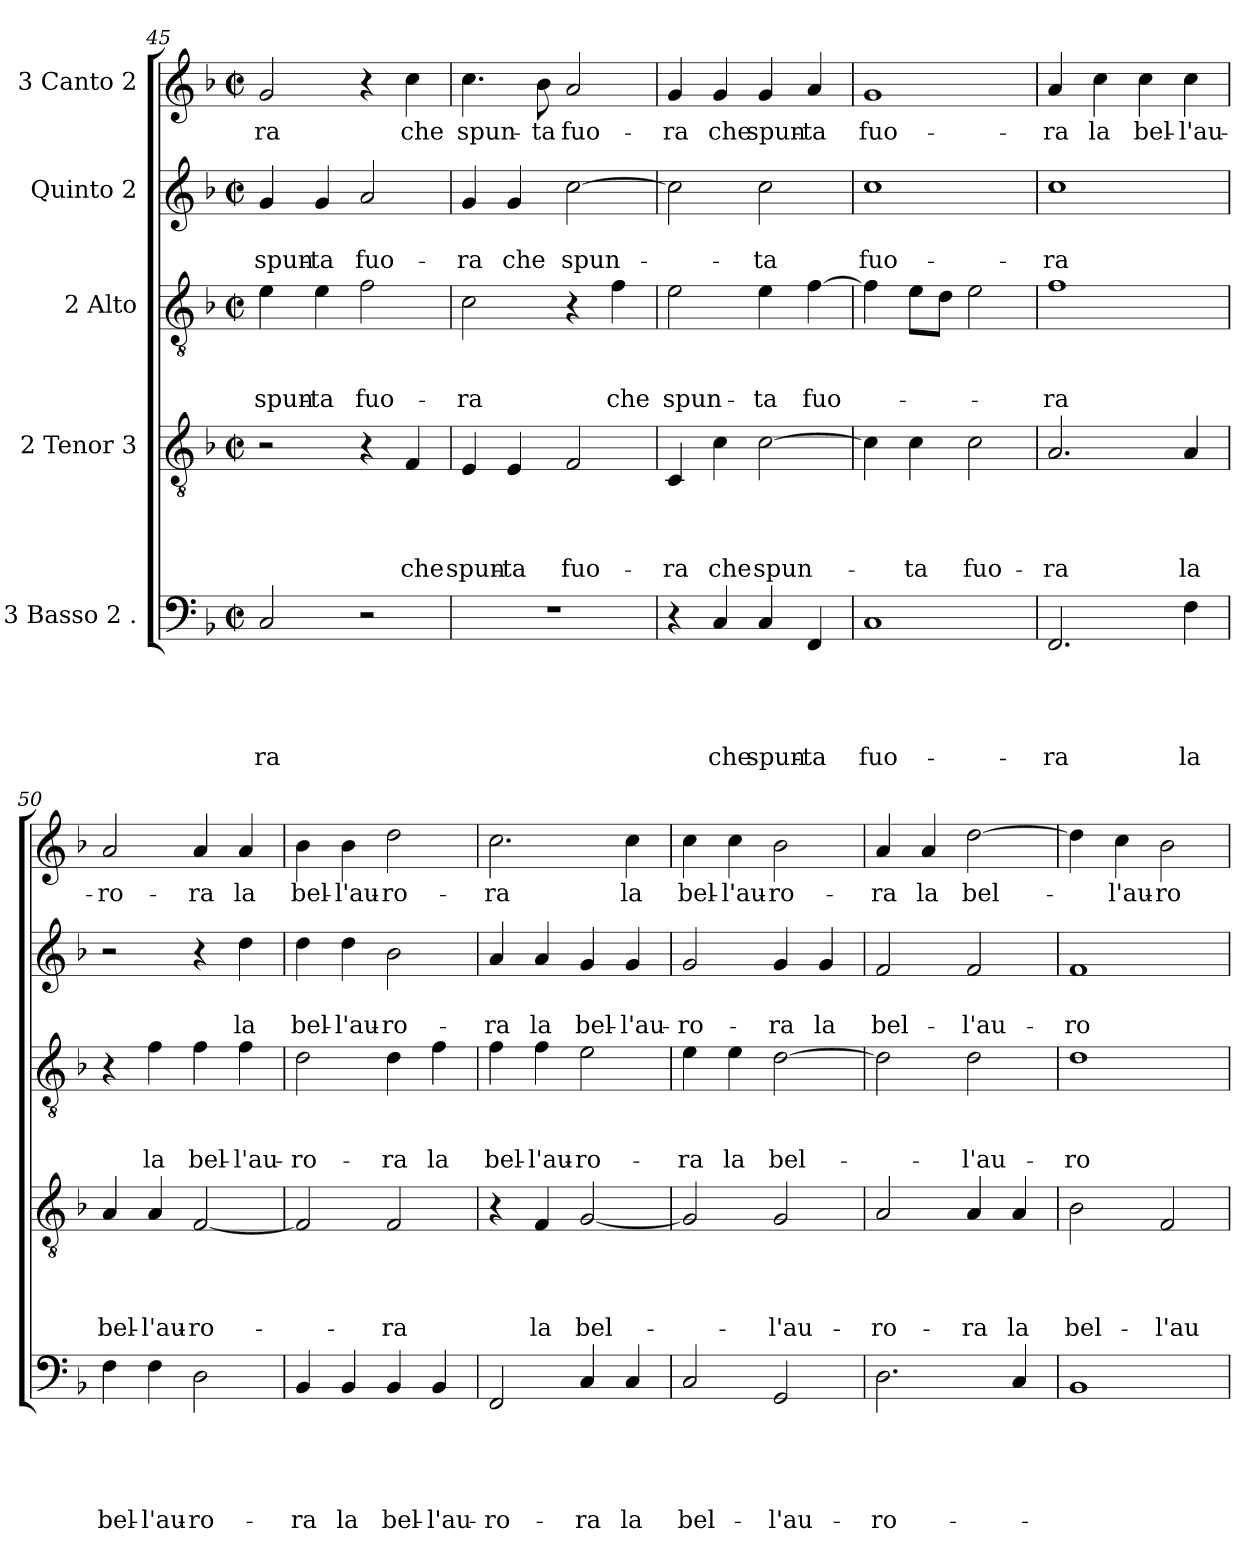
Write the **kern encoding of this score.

**kern	**text	**text	**text	**text	**text	**kern	**text	**text	**text	**text	**kern	**text	**text	**text	**kern	**text	**text	**kern	**text
*part5	*part5	*part5	*part5	*part5	*part5	*part4	*part4	*part4	*part4	*part4	*part3	*part3	*part3	*part3	*part2	*part2	*part2	*part1	*part1
*staff5	*staff5	*staff5	*staff5	*staff5	*staff5	*staff4	*staff4	*staff4	*staff4	*staff4	*staff3	*staff3	*staff3	*staff3	*staff2	*staff2	*staff2	*staff1	*staff1
*I"3 Basso 2 .	*	*	*	*	*	*I"2 Tenor 3	*	*	*	*	*I"2 Alto	*	*	*	*I"Quinto 2	*	*	*I"3 Canto 2	*
!!LO:LB:g=z
*clefF4	*	*	*	*	*	*clefGv2	*	*	*	*	*clefGv2	*	*	*	*clefG2	*	*	*clefG2	*
*k[b-]	*	*	*	*	*	*k[b-]	*	*	*	*	*k[b-]	*	*	*	*k[b-]	*	*	*k[b-]	*
*F:	*	*	*	*	*	*F:	*	*	*	*	*F:	*	*	*	*F:	*	*	*F:	*
*M2/2	*	*	*	*	*	*M2/2	*	*	*	*	*M2/2	*	*	*	*M2/2	*	*	*M2/2	*
*met(c|)	*	*	*	*	*	*met(c|)	*	*	*	*	*met(c|)	*	*	*	*met(c|)	*	*	*met(c|)	*
=45	=45	=45	=45	=45	=45	=45	=45	=45	=45	=45	=45	=45	=45	=45	=45	=45	=45	=45	=45
!	!	!	!	!	!LO:LY:b	!	!	!	!	!	!	!	!	!LO:LY:b	!	!	!LO:LY:b	!	!LO:LY:b
2C/	.	.	.	.	-ra	2r	.	.	.	.	4e\	.	.	spun-	4g/	.	spun-	2g/	-ra
!	!	!	!	!	!	!	!	!	!	!	!	!	!	!LO:LY:b:rj	!	!	!LO:LY:b:rj	!	!
.	.	.	.	.	.	.	.	.	.	.	4e\	.	.	-ta	4g/	.	-ta	.	.
!	!	!	!	!	!	!	!	!	!	!	!	!	!	!LO:LY:b	!	!	!LO:LY:b	!	!
2r	.	.	.	.	.	4r	.	.	.	.	2f\	.	.	fuo-	2a/	.	fuo-	4r	.
!	!	!	!	!	!	!	!	!	!	!LO:LY:b	!	!	!	!	!	!	!	!	!LO:LY:b
.	.	.	.	.	.	4F/	.	.	.	che	.	.	.	.	.	.	.	4cc\	che
=46	=46	=46	=46	=46	=46	=46	=46	=46	=46	=46	=46	=46	=46	=46	=46	=46	=46	=46	=46
!	!	!	!	!	!	!	!	!	!	!LO:LY:b	!	!	!	!LO:LY:b	!	!	!LO:LY:b	!	!LO:LY:b
1r	.	.	.	.	.	4E/	.	.	.	spun-	2c\	.	.	-ra	4g/	.	-ra	4.cc\	spun-
!	!	!	!	!	!	!	!	!	!	!LO:LY:b	!	!	!	!	!	!	!LO:LY:b	!	!
.	.	.	.	.	.	4E/	.	.	.	-ta	.	.	.	.	4g/	.	che	.	.
!	!	!	!	!	!	!	!	!	!	!	!	!	!	!	!	!	!	!	!LO:LY:b
.	.	.	.	.	.	.	.	.	.	.	.	.	.	.	.	.	.	8b-\	-ta
!	!	!	!	!	!	!	!	!	!	!LO:LY:b	!	!	!	!	!	!	!LO:LY:b	!	!LO:LY:b
.	.	.	.	.	.	2F/	.	.	.	fuo-	4r	.	.	.	[>2cc\	.	spun-	2a/	fuo-
!	!	!	!	!	!	!	!	!	!	!	!	!	!	!LO:LY:b	!	!	!	!	!
.	.	.	.	.	.	.	.	.	.	.	4f\	.	.	che	.	.	.	.	.
=47	=47	=47	=47	=47	=47	=47	=47	=47	=47	=47	=47	=47	=47	=47	=47	=47	=47	=47	=47
!	!	!	!	!	!	!	!	!	!	!LO:LY:b	!	!	!	!LO:LY:b	!	!	!	!	!LO:LY:b
4r	.	.	.	.	.	4C/	.	.	.	-ra	2e\	.	.	spun-	2cc\]	.	.	4g/	-ra
!	!	!	!	!	!LO:LY:b	!	!	!	!	!LO:LY:b	!	!	!	!	!	!	!	!	!LO:LY:b
4C/	.	.	.	.	che	4c\	.	.	.	che	.	.	.	.	.	.	.	4g/	che
!	!	!	!	!	!LO:LY:b	!	!	!	!	!LO:LY:b	!	!	!	!LO:LY:b	!	!	!LO:LY:b	!	!LO:LY:b
4C/	.	.	.	.	spun-	[>2c\	.	.	.	spun-	4e\	.	.	-ta	2cc\	.	-ta	4g/	spun-
!	!	!	!	!	!LO:LY:b	!	!	!	!	!	!	!	!	!LO:LY:b	!	!	!	!	!LO:LY:b
4FF/	.	.	.	.	-ta	.	.	.	.	.	[>4f\	.	.	fuo-	.	.	.	4a/	-ta
=48	=48	=48	=48	=48	=48	=48	=48	=48	=48	=48	=48	=48	=48	=48	=48	=48	=48	=48	=48
!	!	!	!	!	!LO:LY:b	!	!	!	!	!	!	!	!	!	!	!	!LO:LY:b	!	!LO:LY:b
1C	.	.	.	.	fuo-	4c\]	.	.	.	.	4f\]	.	.	.	1cc	.	fuo-	1g	fuo-
!	!	!	!	!	!	!	!	!	!	!LO:LY:b	!	!	!	!	!	!	!	!	!
.	.	.	.	.	.	4c\	.	.	.	-ta	8e\L	.	.	.	.	.	.	.	.
.	.	.	.	.	.	.	.	.	.	.	8d\J	.	.	.	.	.	.	.	.
!	!	!	!	!	!	!	!	!	!	!LO:LY:b	!	!	!	!	!	!	!	!	!
.	.	.	.	.	.	2c\	.	.	.	fuo-	2e\	.	.	.	.	.	.	.	.
=49	=49	=49	=49	=49	=49	=49	=49	=49	=49	=49	=49	=49	=49	=49	=49	=49	=49	=49	=49
!	!	!	!	!	!LO:LY:b	!	!	!	!	!LO:LY:b	!	!	!	!LO:LY:b	!	!	!LO:LY:b	!	!LO:LY:b
2.FF/	.	.	.	.	-ra	2.A/	.	.	.	-ra	1f	.	.	-ra	1cc	.	-ra	4a/	-ra
!	!	!	!	!	!	!	!	!	!	!	!	!	!	!	!	!	!	!	!LO:LY:b
.	.	.	.	.	.	.	.	.	.	.	.	.	.	.	.	.	.	4cc\	la
!	!	!	!	!	!	!	!	!	!	!	!	!	!	!	!	!	!	!	!LO:LY:b
.	.	.	.	.	.	.	.	.	.	.	.	.	.	.	.	.	.	4cc\	bel-
!	!	!	!	!	!LO:LY:b	!	!	!	!	!LO:LY:b	!	!	!	!	!	!	!	!	!LO:LY:b:rj
4F\	.	.	.	.	la	4A/	.	.	.	la	.	.	.	.	.	.	.	4cc\	-l'au-
!!LO:PB:g=z
=50	=50	=50	=50	=50	=50	=50	=50	=50	=50	=50	=50	=50	=50	=50	=50	=50	=50	=50	=50
!	!	!	!	!	!LO:LY:b	!	!	!	!	!LO:LY:b	!	!	!	!	!	!	!	!	!LO:LY:b
4F\	.	.	.	.	bel-	4A/	.	.	.	bel-	4r	.	.	.	2r	.	.	2a/	-ro-
!	!	!	!	!	!LO:LY:b	!	!	!	!	!LO:LY:b	!	!	!	!LO:LY:b	!	!	!	!	!
4F\	.	.	.	.	-l'au-	4A/	.	.	.	-l'au-	4f\	.	.	la	.	.	.	.	.
!	!	!	!	!	!LO:LY:b	!	!	!	!	!LO:LY:b	!	!	!	!LO:LY:b	!	!	!	!	!LO:LY:b
2D\	.	.	.	.	-ro-	[<2F/	.	.	.	-ro-	4f\	.	.	bel-	4r	.	.	4a/	-ra
!	!	!	!	!	!	!	!	!	!	!	!	!	!	!LO:LY:b	!	!	!LO:LY:b	!	!LO:LY:b
.	.	.	.	.	.	.	.	.	.	.	4f\	.	.	-l'au-	4dd\	.	la	4a/	la
=51	=51	=51	=51	=51	=51	=51	=51	=51	=51	=51	=51	=51	=51	=51	=51	=51	=51	=51	=51
!	!	!	!	!	!LO:LY:b	!	!	!	!	!	!	!	!	!LO:LY:b	!	!	!LO:LY:b	!	!LO:LY:b
4BB-/	.	.	.	.	-ra	2F/]	.	.	.	.	2d\	.	.	-ro-	4dd\	.	bel-	4b-\	bel-
!	!	!	!	!	!LO:LY:b	!	!	!	!	!	!	!	!	!	!	!	!LO:LY:b	!	!LO:LY:b
4BB-/	.	.	.	.	la	.	.	.	.	.	.	.	.	.	4dd\	.	-l'au-	4b-\	-l'au-
!	!	!	!	!	!LO:LY:b	!	!	!	!	!LO:LY:b	!	!	!	!LO:LY:b	!	!	!LO:LY:b	!	!LO:LY:b
4BB-/	.	.	.	.	bel-	2F/	.	.	.	-ra	4d\	.	.	-ra	2b-\	.	-ro-	2dd\	-ro-
!	!	!	!	!	!LO:LY:b	!	!	!	!	!	!	!	!	!LO:LY:b	!	!	!	!	!
4BB-/	.	.	.	.	-l'au-	.	.	.	.	.	4f\	.	.	la	.	.	.	.	.
=52	=52	=52	=52	=52	=52	=52	=52	=52	=52	=52	=52	=52	=52	=52	=52	=52	=52	=52	=52
!	!	!	!	!	!LO:LY:b	!	!	!	!	!	!	!	!	!LO:LY:b	!	!	!LO:LY:b	!	!LO:LY:b
2FF/	.	.	.	.	-ro-	4r	.	.	.	.	4f\	.	.	bel-	4a/	.	-ra	2.cc\	-ra
!	!	!	!	!	!	!	!	!	!	!LO:LY:b	!	!	!	!LO:LY:b	!	!	!LO:LY:b	!	!
.	.	.	.	.	.	4F/	.	.	.	la	4f\	.	.	-l'au-	4a/	.	la	.	.
!	!	!	!	!	!LO:LY:b	!	!	!	!	!LO:LY:b	!	!	!	!LO:LY:b	!	!	!LO:LY:b	!	!
4C/	.	.	.	.	-ra	[<2G/	.	.	.	bel-	2e\	.	.	-ro-	4g/	.	bel-	.	.
!	!	!	!	!	!LO:LY:b	!	!	!	!	!	!	!	!	!	!	!	!LO:LY:b	!	!LO:LY:b
4C/	.	.	.	.	la	.	.	.	.	.	.	.	.	.	4g/	.	-l'au-	4cc\	la
=53	=53	=53	=53	=53	=53	=53	=53	=53	=53	=53	=53	=53	=53	=53	=53	=53	=53	=53	=53
!	!	!	!	!	!LO:LY:b	!	!	!	!	!	!	!	!	!LO:LY:b	!	!	!LO:LY:b	!	!LO:LY:b
2C/	.	.	.	.	bel-	2G/]	.	.	.	.	4e\	.	.	-ra	2g/	.	-ro-	4cc\	bel-
!	!	!	!	!	!	!	!	!	!	!	!	!	!	!LO:LY:b	!	!	!	!	!LO:LY:b
.	.	.	.	.	.	.	.	.	.	.	4e\	.	.	la	.	.	.	4cc\	-l'au-
!	!	!	!	!	!LO:LY:b	!	!	!	!	!LO:LY:b	!	!	!	!LO:LY:b	!	!	!LO:LY:b	!	!LO:LY:b
2GG/	.	.	.	.	-l'au-	2G/	.	.	.	-l'au-	[<2d\	.	.	bel-	4g/	.	-ra	2b-\	-ro-
!	!	!	!	!	!	!	!	!	!	!	!	!	!	!	!	!	!LO:LY:b	!	!
.	.	.	.	.	.	.	.	.	.	.	.	.	.	.	4g/	.	la	.	.
!!LO:LB:g=z
=54	=54	=54	=54	=54	=54	=54	=54	=54	=54	=54	=54	=54	=54	=54	=54	=54	=54	=54	=54
!	!	!	!	!	!LO:LY:b	!	!	!	!	!LO:LY:b	!	!	!	!	!	!	!LO:LY:b	!	!LO:LY:b
2.D\	.	.	.	.	-ro-	2A/	.	.	.	-ro-	2d\]	.	.	.	2f/	.	bel-	4a/	-ra
!	!	!	!	!	!	!	!	!	!	!	!	!	!	!	!	!	!	!	!LO:LY:b
.	.	.	.	.	.	.	.	.	.	.	.	.	.	.	.	.	.	4a/	la
!	!	!	!	!	!	!	!	!	!	!LO:LY:b	!	!	!	!LO:LY:b	!	!	!LO:LY:b	!	!LO:LY:b
.	.	.	.	.	.	4A/	.	.	.	-ra	2d\	.	.	-l'au-	2f/	.	-l'au-	[>2dd\	bel-
!	!	!	!	!	!	!	!	!	!	!LO:LY:b	!	!	!	!	!	!	!	!	!
4C/	.	.	.	.	.	4A/	.	.	.	la	.	.	.	.	.	.	.	.	.
=55	=55	=55	=55	=55	=55	=55	=55	=55	=55	=55	=55	=55	=55	=55	=55	=55	=55	=55	=55
!	!	!	!	!	!	!	!	!	!	!LO:LY:b	!	!	!	!LO:LY:b	!	!	!LO:LY:b	!	!
1BB-	.	.	.	.	.	2B-\	.	.	.	bel-	1d	.	.	-ro-	1f	.	-ro-	4dd\]	.
!	!	!	!	!	!	!	!	!	!	!	!	!	!	!	!	!	!	!	!LO:LY:b
.	.	.	.	.	.	.	.	.	.	.	.	.	.	.	.	.	.	4cc\	-l'au-
!	!	!	!	!	!	!	!	!	!	!LO:LY:b	!	!	!	!	!	!	!	!	!LO:LY:b
.	.	.	.	.	.	2F/	.	.	.	-l'au-	.	.	.	.	.	.	.	2b-\	-ro-
=	=	=	=	=	=	=	=	=	=	=	=	=	=	=	=	=	=	=	=
*-	*-	*-	*-	*-	*-	*-	*-	*-	*-	*-	*-	*-	*-	*-	*-	*-	*-	*-	*-
